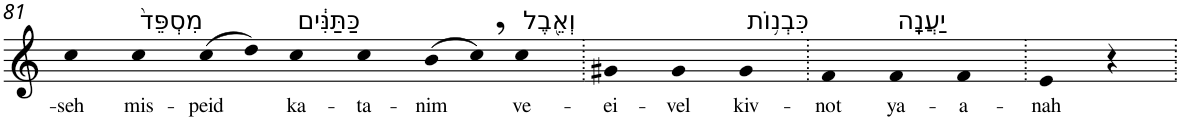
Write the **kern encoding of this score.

**kern	**text
*part1	*part1
*staff1	*staff1
*I"Piano	*
*I'Pno	*
!!LO:PB:g=z
*clefG2	*
*k[]	*
=81	=81
!	!LO:LY:b
4cc	-seh
!LO:TX:a:t=מִסְפֵּד֙	!
!	!LO:LY:b
4cc	mis-
!	!LO:LY:b
(>8cc	-peid
8dd)	.
!LO:TX:a:t=כַּתַּנִּ֔ים	!
!	!LO:LY:b
4cc	ka-
!	!LO:LY:b
4cc	-ta-
!	!LO:LY:b
(>8b	-nim
8cc,)	.
!LO:TX:a:t=וְאֵ֖בֶל	!
!	!LO:LY:b
4cc	ve-
=82.	=82.
!	!LO:LY:b
4g#X	-ei-
!	!LO:LY:b
4g#	-vel
!LO:TX:a:t=כִּבְנ֥וֹת	!
!	!LO:LY:b
4g#	kiv-
=83.	=83.
!	!LO:LY:b
4f	-not
!LO:TX:a:t=יַעֲנָֽה	!
!	!LO:LY:b
4f	ya-
!	!LO:LY:b
4f	-a-
=84.	=84.
!	!LO:LY:b
4e	-nah
4r	.
=.	=.
*-	*-
